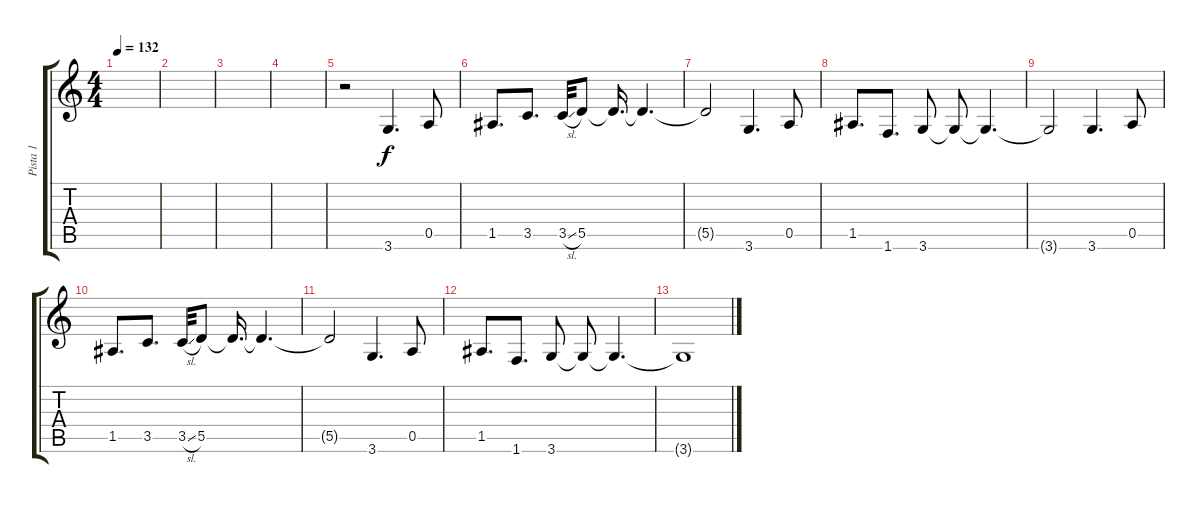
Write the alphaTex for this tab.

\track ("Pista 1" "Pista 1") {instrument acousticguitarsteel}
\staff {score tabs}
\tuning (E4 B3 G3 D3 A2 E2) {hide}
\ts (4 4)
\tempo 132
\clef g2
\ks c
|
|
|
|
r.2{instrument acousticguitarsteel} 3.6.4{d} 0.5.8 |
1.5.8{d} 3.5.8{d} 3.5{sl}.32 5.5.8 5.5{t}.16{d} 5.5{t}.4{d} |
5.5{t}.2 3.6.4{d} 0.5.8 |
1.5.8{d} 1.6.8{d} 3.6.8 3.6{t}.8 3.6{t}.4{d} |
3.6{t}.2 3.6.4{d} 0.5.8 |
1.5.8{d} 3.5.8{d} 3.5{sl}.32 5.5.8 5.5{t}.16{d} 5.5{t}.4{d} |
5.5{t}.2 3.6.4{d} 0.5.8 |
1.5.8{d} 1.6.8{d} 3.6.8 3.6{t}.8 3.6{t}.4{d} |
3.6{t}.1
